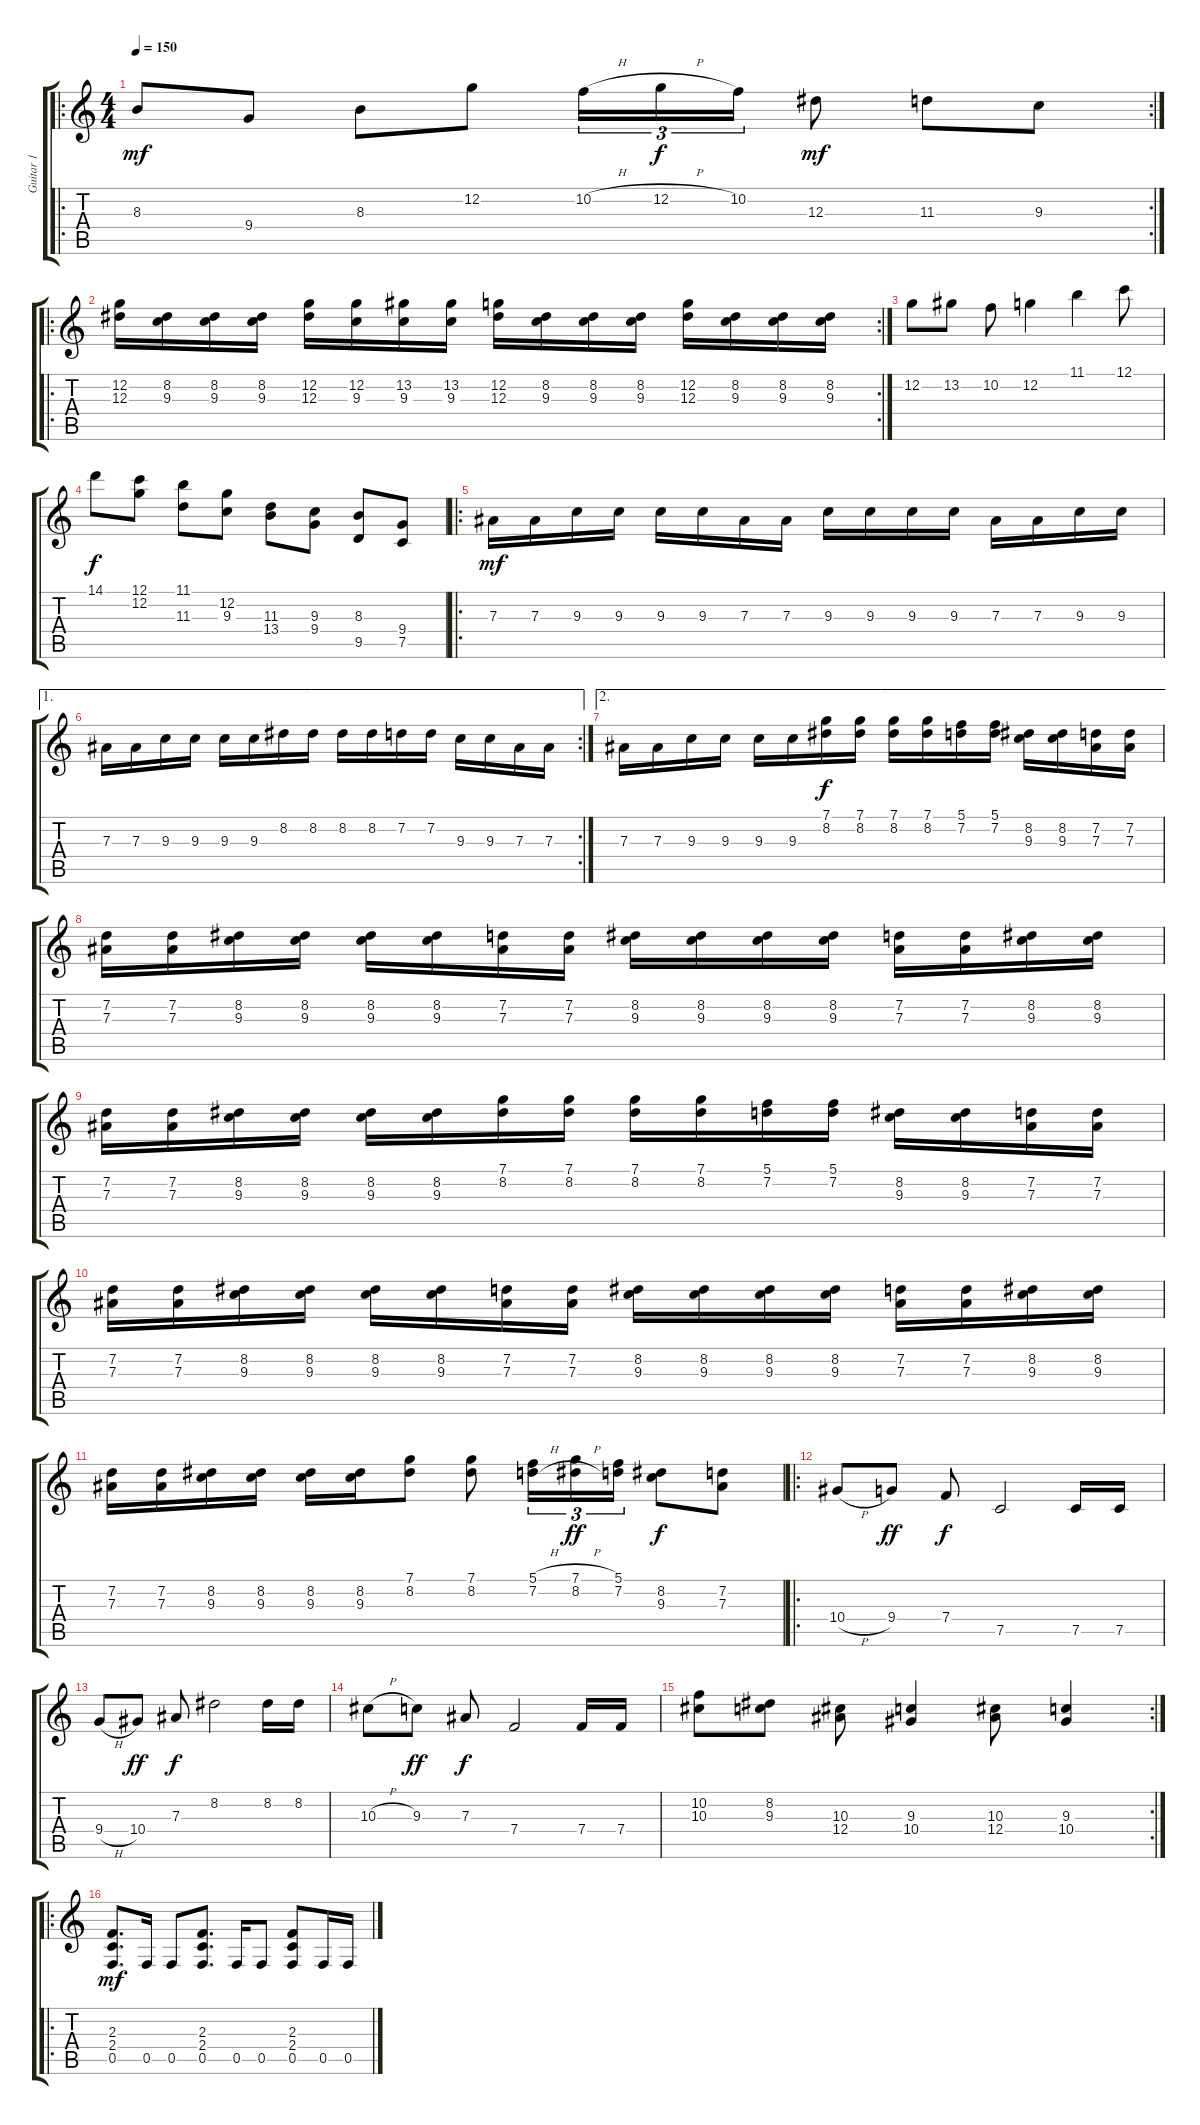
\track ("Guitar 1" "Guitar 1") {instrument distortionguitar}
\staff {score tabs}
\tuning (C4 G3 Eb3 Bb2 F2 C2) {hide}
\ro
\rc 2
\ts (4 4)
\tempo 150
\clef g2
\ks c
8.3.8{dy mf} 9.4.8 8.3.8 12.2.8 10.2{h}.16{tu (3 2)} 12.2{h}.16{tu (3 2) dy f} 10.2.16{tu (3 2)} 12.3.8{dy mf} 11.3.8 9.3.8 |
\ro
\rc 2
(12.2 12.3).16 (8.2 9.3).16 (8.2 9.3).16 (8.2 9.3).16 (12.2 12.3).16 (12.2 9.3).16 (13.2 9.3).16 (13.2 9.3).16 (12.2 12.3).16 (8.2 9.3).16 (8.2 9.3).16 (8.2 9.3).16 (12.2 12.3).16 (8.2 9.3).16 (8.2 9.3).16 (8.2 9.3).16 |
12.2.8 13.2.8 10.2.8 12.2.4 11.1.4 12.1.8 |
14.1.8{dy f} (12.1 12.2).8 (11.1 11.3).8 (12.2 9.3).8 (11.3 13.4).8 (9.3 9.4).8 (8.3 9.5).8 (9.4 7.5).8 |
\ro
7.3.16{dy mf} 7.3.16 9.3.16 9.3.16 9.3.16 9.3.16 7.3.16 7.3.16 9.3.16 9.3.16 9.3.16 9.3.16 7.3.16 7.3.16 9.3.16 9.3.16 |
\ae 1
\rc 2
7.3.16 7.3.16 9.3.16 9.3.16 9.3.16 9.3.16 8.2.16 8.2.16 8.2.16 8.2.16 7.2.16 7.2.16 9.3.16 9.3.16 7.3.16 7.3.16 |
\ae 2
7.3.16 7.3.16 9.3.16 9.3.16 9.3.16 9.3.16 (7.1 8.2).16{dy f} (7.1 8.2).16 (7.1 8.2).16 (7.1 8.2).16 (5.1 7.2).16 (5.1 7.2).16 (8.2 9.3).16 (8.2 9.3).16 (7.2 7.3).16 (7.2 7.3).16 |
(7.2 7.3).16 (7.2 7.3).16 (8.2 9.3).16 (8.2 9.3).16 (8.2 9.3).16 (8.2 9.3).16 (7.2 7.3).16 (7.2 7.3).16 (8.2 9.3).16 (8.2 9.3).16 (8.2 9.3).16 (8.2 9.3).16 (7.2 7.3).16 (7.2 7.3).16 (8.2 9.3).16 (8.2 9.3).16 |
(7.2 7.3).16 (7.2 7.3).16 (8.2 9.3).16 (8.2 9.3).16 (8.2 9.3).16 (8.2 9.3).16 (7.1 8.2).16 (7.1 8.2).16 (7.1 8.2).16 (7.1 8.2).16 (5.1 7.2).16 (5.1 7.2).16 (8.2 9.3).16 (8.2 9.3).16 (7.2 7.3).16 (7.2 7.3).16 |
(7.2 7.3).16 (7.2 7.3).16 (8.2 9.3).16 (8.2 9.3).16 (8.2 9.3).16 (8.2 9.3).16 (7.2 7.3).16 (7.2 7.3).16 (8.2 9.3).16 (8.2 9.3).16 (8.2 9.3).16 (8.2 9.3).16 (7.2 7.3).16 (7.2 7.3).16 (8.2 9.3).16 (8.2 9.3).16 |
(7.2 7.3).16 (7.2 7.3).16 (8.2 9.3).16 (8.2 9.3).16 (8.2 9.3).16 (8.2 9.3).16 (7.1 8.2).8 (7.1 8.2).8 (5.1{h} 7.2{h}).16{tu (3 2)} (7.1{h} 8.2{h}).16{tu (3 2) dy ff} (5.1 7.2).16{tu (3 2)} (8.2 9.3).8{dy f} (7.2 7.3).8 |
\ro
10.4{h}.8 9.4.8{dy ff} 7.4.8{dy f} 7.5.2 7.5.16 7.5.16 |
9.4{h}.8 10.4.8{dy ff} 7.3.8{dy f} 8.2.2 8.2.16 8.2.16 |
10.3{h}.8 9.3.8{dy ff} 7.3.8{dy f} 7.4.2 7.4.16 7.4.16 |
\rc 2
(10.2 10.3).8 (8.2 9.3).8 (10.3 12.4).8 (9.3 10.4).4 (10.3 12.4).8 (9.3 10.4).4 |
\ro
(2.3 2.4 0.5).8{d dy mf} 0.5.16 0.5.8 (2.3 2.4 0.5).8{d} 0.5.16 0.5.8 (2.3 2.4 0.5).8 0.5.16 0.5.16
